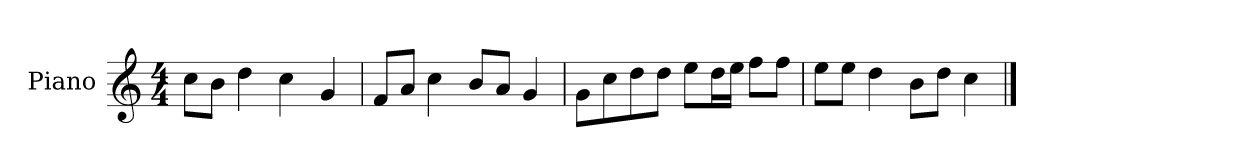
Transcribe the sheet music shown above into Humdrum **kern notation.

**kern
*part1
*staff1
*I"Piano
*I'P-no
*clefG2
*k[]
*M4/4
*MM90
=1
8cc\L
8b\J
4dd\
4cc\
4g/
=2
8f/L
8a/J
4cc\
8b/L
8a/J
4g/
=3
8g\L
8cc\
8dd\
8dd\J
8ee\L
16dd\L
16ee\JJ
8ff\L
8ff\J
=4
8ee\L
8ee\J
4dd\
8b\L
8dd\J
4cc\
==
*-
